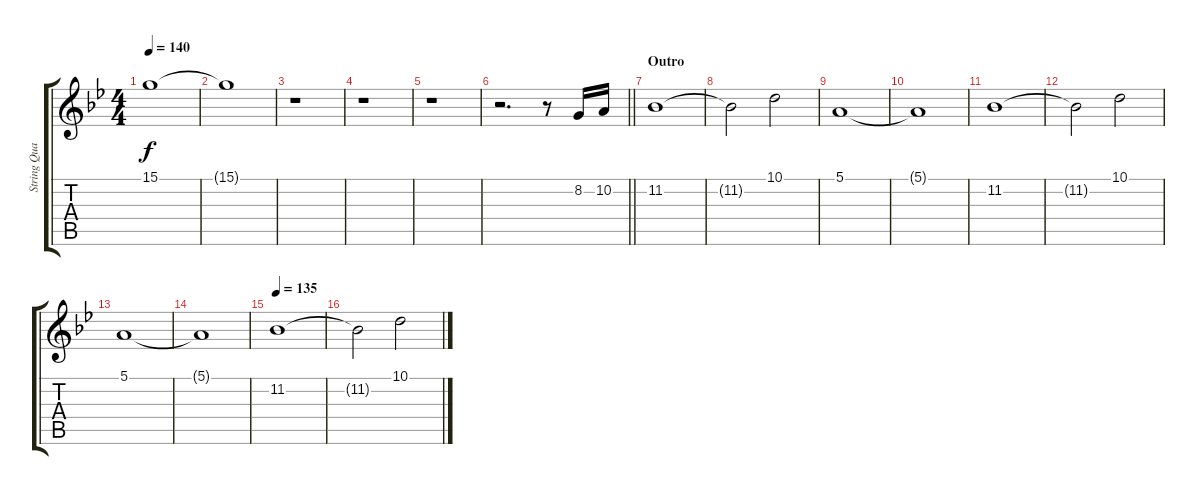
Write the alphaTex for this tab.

\track ("String Quartet" "String Qua") {instrument stringensemble1}
\staff {score tabs}
\tuning (E4 B3 G3 D3 A2 E2) {hide}
\ts (4 4)
\tempo 140
\clef g2
\ks bb
15.1{t}.1{dy f} |
15.1{t}.1 |
r.1 |
r.1 |
r.1 |
\barLineRight lightlight
r.2{d} r.8 8.2.16{volume 5 balance 0} 10.2.16 |
\section ("" "Outro")
11.2.1 |
11.2{t}.2 10.1.2 |
5.1.1 |
5.1{t}.1 |
11.2.1 |
11.2{t}.2 10.1.2 |
5.1.1 |
5.1{t}.1 |
\tempo 135
11.2.1 |
11.2{t}.2 10.1.2
